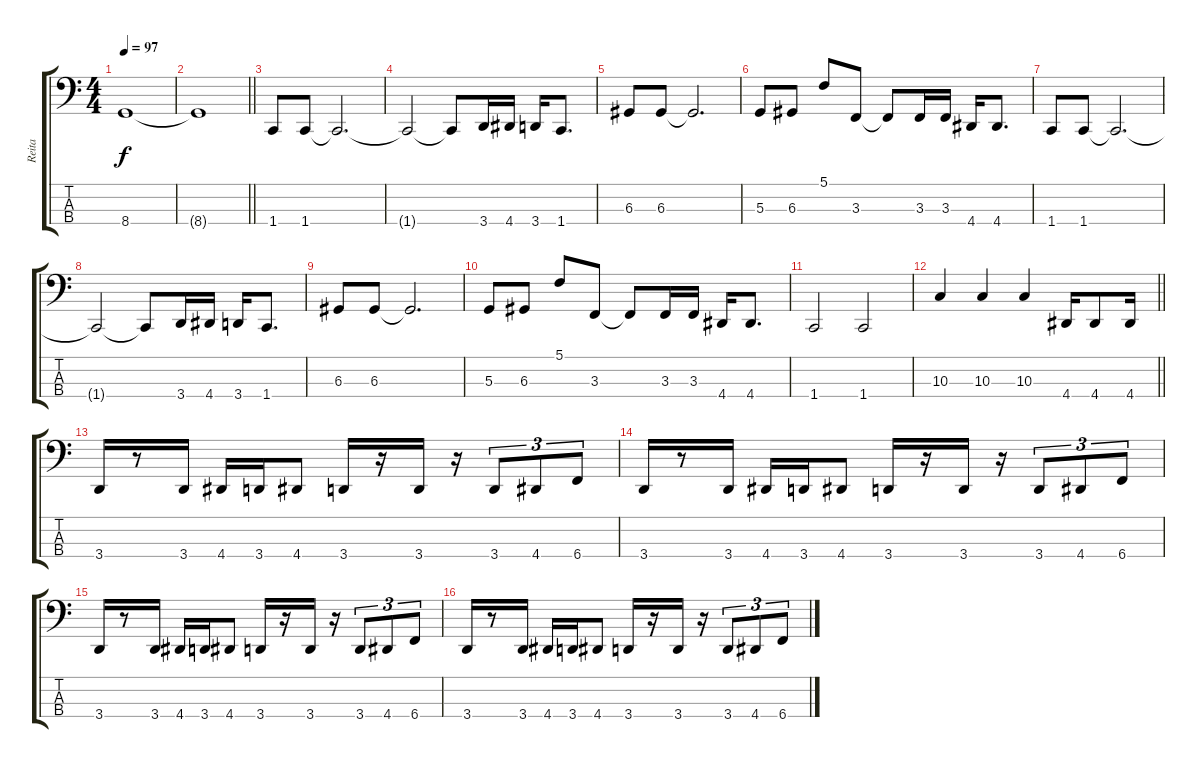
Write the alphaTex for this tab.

\track ("Reita" "Reita") {instrument electricbasspick}
\staff {score tabs}
\tuning (C2 G1 D1 B0) {hide}
\ts (4 4)
\tempo 97
\clef f4
\ks c
8.4{t}.1{dy f} |
\barLineRight lightlight
8.4{t}.1 |
1.4.8 1.4.8 1.4{t}.2{d} |
1.4{t}.2 1.4{t}.8 3.4.16 4.4.16 3.4.16 1.4.8{d} |
6.3.8 6.3.8 6.3{t}.2{d} |
5.3.8 6.3.8 5.1.8 3.3.8 3.3{t}.8 3.3.16 3.3.16 4.4.16 4.4.8{d} |
1.4.8 1.4.8 1.4{t}.2{d} |
1.4{t}.2 1.4{t}.8 3.4.16 4.4.16 3.4.16 1.4.8{d} |
6.3.8 6.3.8 6.3{t}.2{d} |
5.3.8 6.3.8 5.1.8 3.3.8 3.3{t}.8 3.3.16 3.3.16 4.4.16 4.4.8{d} |
1.4.2 1.4.2 |
\barLineRight lightlight
10.3.4 10.3.4 10.3.4 4.4.16 4.4.8 4.4.16 |
3.4.16 r.8 3.4.16 4.4.16 3.4.16 4.4.8 3.4.16 r.16 3.4.16 r.16 3.4.8{tu (3 2)} 4.4.8{tu (3 2)} 6.4.8{tu (3 2)} |
3.4.16 r.8 3.4.16 4.4.16 3.4.16 4.4.8 3.4.16 r.16 3.4.16 r.16 3.4.8{tu (3 2)} 4.4.8{tu (3 2)} 6.4.8{tu (3 2)} |
3.4.16 r.8 3.4.16 4.4.16 3.4.16 4.4.8 3.4.16 r.16 3.4.16 r.16 3.4.8{tu (3 2)} 4.4.8{tu (3 2)} 6.4.8{tu (3 2)} |
3.4.16 r.8 3.4.16 4.4.16 3.4.16 4.4.8 3.4.16 r.16 3.4.16 r.16 3.4.8{tu (3 2)} 4.4.8{tu (3 2)} 6.4.8{tu (3 2)}
